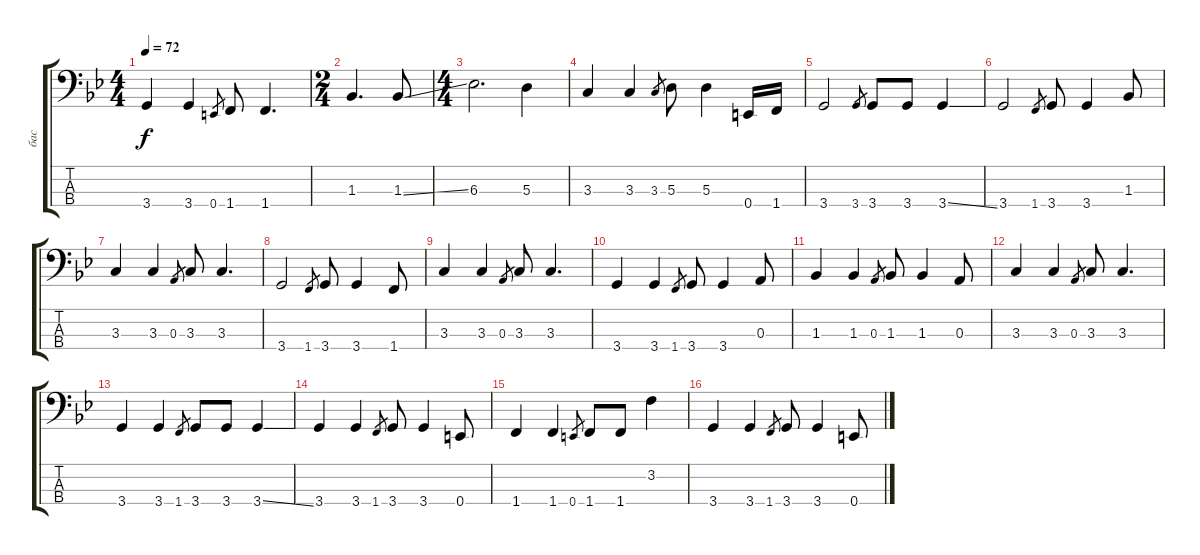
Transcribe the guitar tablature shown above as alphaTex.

\track ("бас" "бас") {instrument electricbassfinger}
\staff {score tabs}
\tuning (G2 D2 A1 E1) {hide}
\ts (4 4)
\tempo 72
\clef f4
\ks gminor
3.4.4{dy f} 3.4.4 0.4.8{gr} 1.4.8 1.4.4{d} |
\ts (2 4)
1.3.4{d} 1.3{ss}.8 |
\ts (4 4)
6.3.2{d} 5.3.4 |
3.3.4 3.3.4 3.3.8{gr} 5.3.8 5.3.4 0.4.16 1.4.16 |
3.4.2 3.4.8{gr} 3.4.8 3.4.8 3.4{ss}.4 |
3.4.2 1.4.8{gr} 3.4.8 3.4.4 1.3.8 |
3.3.4 3.3.4 0.3.8{gr} 3.3.8 3.3.4{d} |
3.4.2 1.4.8{gr} 3.4.8 3.4.4 1.4.8 |
3.3.4 3.3.4 0.3.8{gr} 3.3.8 3.3.4{d} |
3.4.4 3.4.4 1.4.8{gr} 3.4.8 3.4.4 0.3.8 |
1.3.4 1.3.4 0.3.8{gr} 1.3.8 1.3.4 0.3.8 |
3.3.4 3.3.4 0.3.8{gr} 3.3.8 3.3.4{d} |
3.4.4 3.4.4 1.4.8{gr} 3.4.8 3.4.8 3.4{ss}.4 |
3.4.4 3.4.4 1.4.8{gr} 3.4.8 3.4.4 0.4.8 |
1.4.4 1.4.4 0.4.8{gr} 1.4.8 1.4.8 3.2.4 |
3.4.4 3.4.4 1.4.8{gr} 3.4.8 3.4.4 0.4.8
